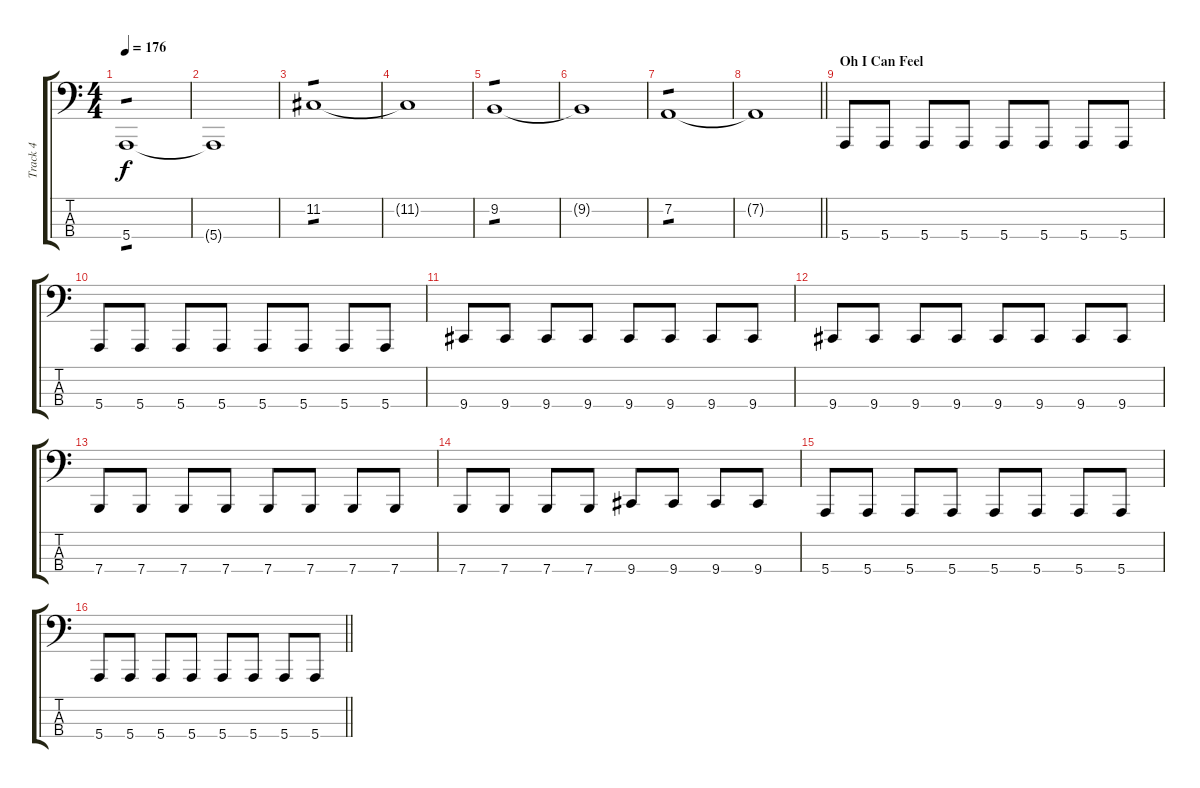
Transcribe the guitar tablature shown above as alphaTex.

\track ("Track 4" "Track 4") {instrument lead8bassandlead}
\staff {score tabs}
\tuning (G2 D2 A1 E1) {hide}
\ts (4 4)
\tempo 176
\clef f4
\ks c
5.4.1{tp 1 dy f} |
5.4{t}.1 |
11.2.1{tp 1} |
11.2{t}.1 |
9.2.1{tp 1} |
9.2{t}.1 |
7.2.1{tp 1} |
\barLineRight lightlight
7.2{t}.1 |
\section ("" "Oh I Can Feel")
5.4.8 5.4.8 5.4.8 5.4.8 5.4.8 5.4.8 5.4.8 5.4.8 |
5.4.8 5.4.8 5.4.8 5.4.8 5.4.8 5.4.8 5.4.8 5.4.8 |
9.4.8 9.4.8 9.4.8 9.4.8 9.4.8 9.4.8 9.4.8 9.4.8 |
9.4.8 9.4.8 9.4.8 9.4.8 9.4.8 9.4.8 9.4.8 9.4.8 |
7.4.8 7.4.8 7.4.8 7.4.8 7.4.8 7.4.8 7.4.8 7.4.8 |
7.4.8 7.4.8 7.4.8 7.4.8 9.4.8 9.4.8 9.4.8 9.4.8 |
5.4.8 5.4.8 5.4.8 5.4.8 5.4.8 5.4.8 5.4.8 5.4.8 |
\barLineRight lightlight
5.4.8 5.4.8 5.4.8 5.4.8 5.4.8 5.4.8 5.4.8 5.4.8
